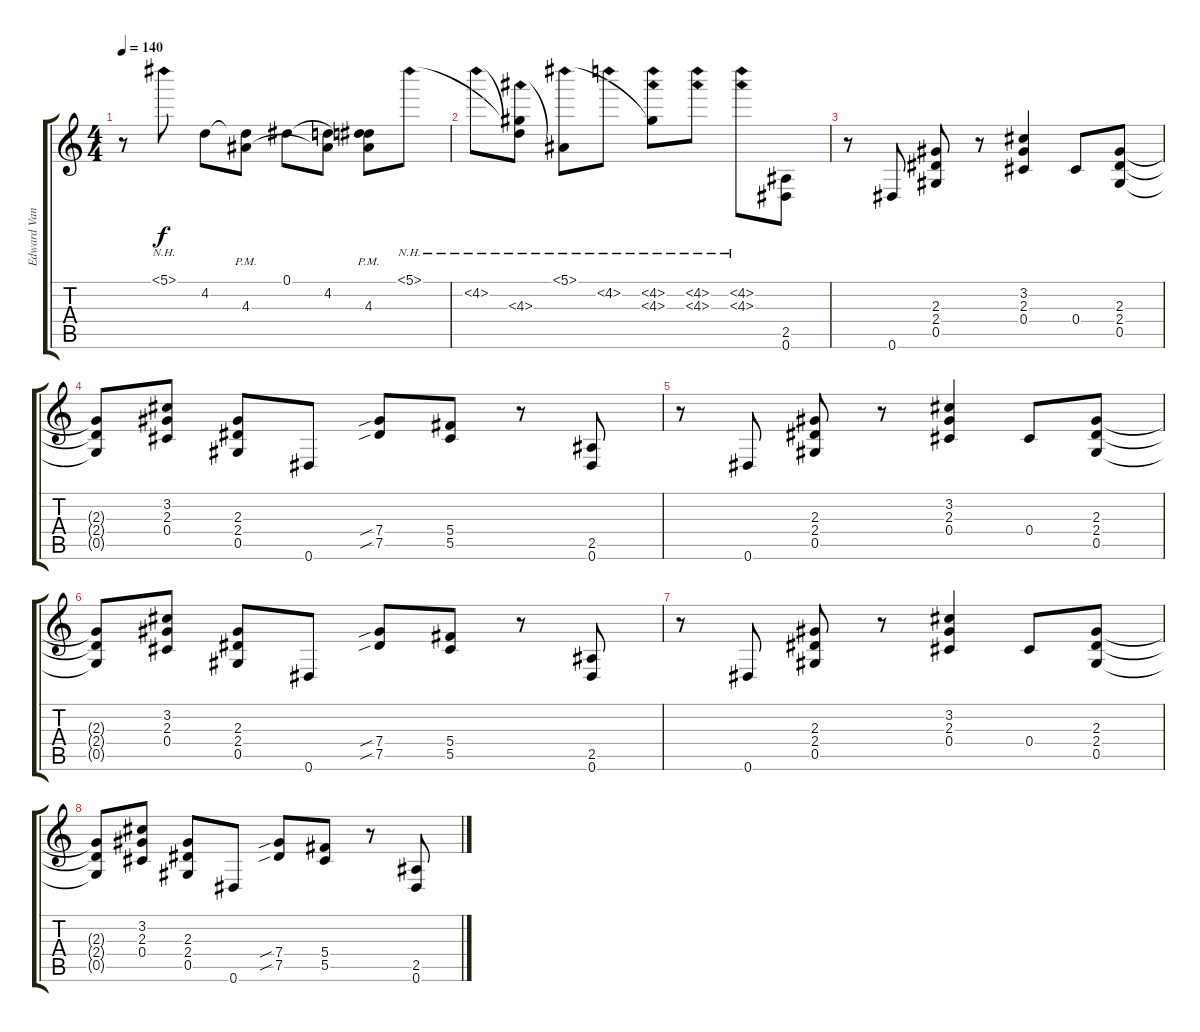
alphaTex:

\track ("Edward Van Halen" "Edward Van") {instrument distortionguitar}
\staff {score tabs}
\tuning (Eb4 Bb3 Gb3 Db3 Ab2 Eb2) {hide}
\ts (4 4)
\tempo 140
\clef g2
\ks c
r.8{dy f} 5.1{nh}.8 4.2.8 (4.2{t} 4.3{pm}).8 0.1.8 (4.2 4.3{t}).8 (0.1{t} 4.2{t} 4.3{pm}).8 5.1{nh}.8 |
4.2{nh}.8 (5.1{t} 4.2{t} 4.3{nh}).8 (5.1{nh} 4.3{t}).8 4.2{nh}.8 (5.1{t} 4.2{nh} 4.3{nh}).8 (4.2{nh} 4.3{nh}).8 (4.2{nh} 4.3{nh}).8 (2.5 0.6).8 |
r.8 0.6.8 (2.3 2.4 0.5).8 r.8 (3.2 2.3 0.4).4 0.4.8 (2.3 2.4 0.5).8 |
(2.3{t} 2.4{t} 0.5{t}).8 (3.2 2.3 0.4).8 (2.3 2.4 0.5).8 0.6.8 (7.4{sib} 7.5{sib}).8 (5.4 5.5).8 r.8 (2.5 0.6).8 |
r.8 0.6.8 (2.3 2.4 0.5).8 r.8 (3.2 2.3 0.4).4 0.4.8 (2.3 2.4 0.5).8 |
(2.3{t} 2.4{t} 0.5{t}).8 (3.2 2.3 0.4).8 (2.3 2.4 0.5).8 0.6.8 (7.4{sib} 7.5{sib}).8 (5.4 5.5).8 r.8 (2.5 0.6).8 |
r.8 0.6.8 (2.3 2.4 0.5).8 r.8 (3.2 2.3 0.4).4 0.4.8 (2.3 2.4 0.5).8 |
(2.3{t} 2.4{t} 0.5{t}).8 (3.2 2.3 0.4).8 (2.3 2.4 0.5).8 0.6.8 (7.4{sib} 7.5{sib}).8 (5.4 5.5).8 r.8 (2.5 0.6).8
